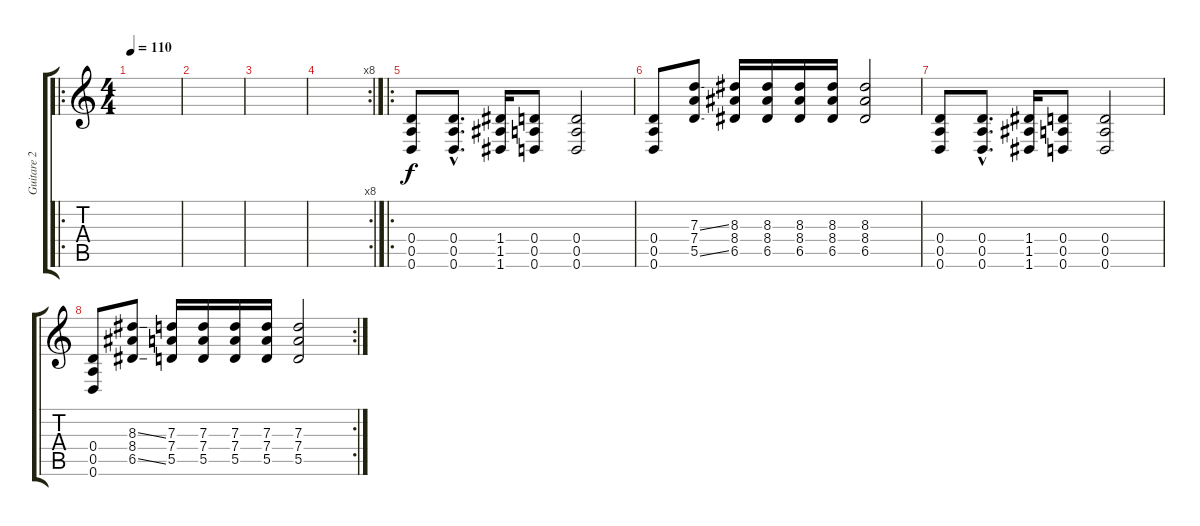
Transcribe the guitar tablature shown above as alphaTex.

\track ("Guitare 2 (disto)" "Guitare 2 ") {instrument overdrivenguitar}
\staff {score tabs}
\tuning (E4 B3 G3 D3 A2 D2) {hide}
\ro
\ts (4 4)
\tempo 110
\clef g2
\ks c
|
|
|
\rc 8
|
\ro
(0.4 0.5 0.6).8 (0.4{hac} 0.5{hac} 0.6{hac}).8{d} (1.4 1.5 1.6).16 (0.4 0.5 0.6).8 (0.4 0.5 0.6).2 |
(0.4 0.5 0.6).8 (7.3{ss} 7.4 5.5{ss}).8 (8.3 8.4 6.5).16 (8.3 8.4 6.5).16 (8.3 8.4 6.5).16 (8.3 8.4 6.5).16 (8.3 8.4 6.5).2 |
(0.4 0.5 0.6).8 (0.4{hac} 0.5{hac} 0.6{hac}).8{d} (1.4 1.5 1.6).16 (0.4 0.5 0.6).8 (0.4 0.5 0.6).2 |
\rc 2
(0.4 0.5 0.6).8 (8.3{ss} 8.4 6.5{ss}).8 (7.3 7.4 5.5).16 (7.3 7.4 5.5).16 (7.3 7.4 5.5).16 (7.3 7.4 5.5).16 (7.3 7.4 5.5).2
